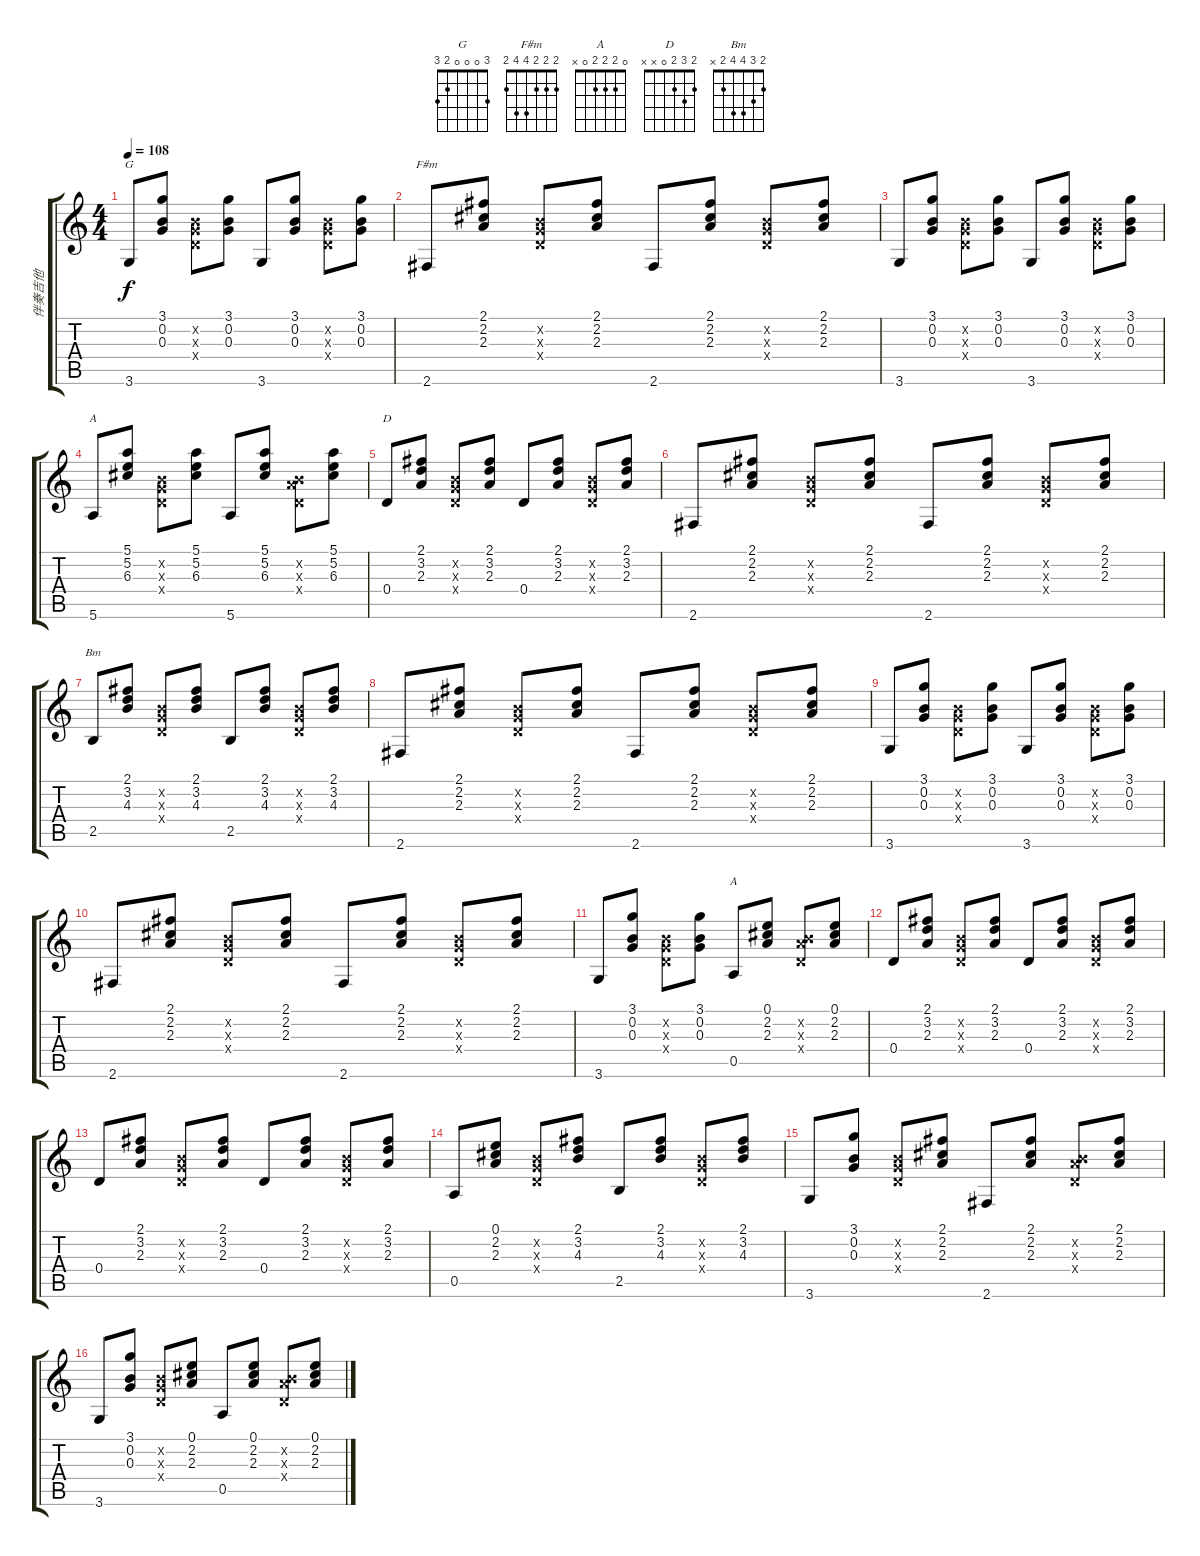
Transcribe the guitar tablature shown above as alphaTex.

\track ("伴奏吉他" "伴奏吉他") {instrument acousticguitarnylon}
\staff {score tabs}
\tuning (E4 B3 G3 D3 A2 E2) {hide}
\chord ("G" 3 0 0 0 2 3)
\chord ("F#m" 2 2 2 4 4 2)
\chord ("A" 5 5 6 7 7 5) {firstfret 5}
\chord ("D" 2 3 2 0 x x)
\chord ("Bm" 2 3 4 4 2 x)
\chord ("A" 0 2 2 2 0 x)
\ts (4 4)
\tempo 108
\clef g2
\ks c
3.6.8{ch "G" dy f} (3.1 0.2 0.3).8 (0.2{x} 0.3{x} 0.4{x}).8 (3.1 0.2 0.3).8 3.6.8 (3.1 0.2 0.3).8 (0.2{x} 0.3{x} 0.4{x}).8 (3.1 0.2 0.3).8 |
2.6.8{ch "F#m"} (2.1 2.2 2.3).8 (0.2{x} 0.3{x} 0.4{x}).8 (2.1 2.2 2.3).8 2.6.8 (2.1 2.2 2.3).8 (0.2{x} 0.3{x} 0.4{x}).8 (2.1 2.2 2.3).8 |
3.6.8 (3.1 0.2 0.3).8 (0.2{x} 0.3{x} 0.4{x}).8 (3.1 0.2 0.3).8 3.6.8 (3.1 0.2 0.3).8 (0.2{x} 0.3{x} 0.4{x}).8 (3.1 0.2 0.3).8 |
5.6.8{ch "A"} (5.1 5.2 6.3).8 (0.2{x} 0.3{x} 0.4{x}).8 (5.1 5.2 6.3).8 5.6.8 (5.1 5.2 6.3).8 (0.2{x} 2.3{x} 0.4{x}).8 (5.1 5.2 6.3).8 |
0.4.8{ch "D"} (2.1 3.2 2.3).8 (0.2{x} 0.3{x} 0.4{x}).8 (2.1 3.2 2.3).8 0.4.8 (2.1 3.2 2.3).8 (0.2{x} 0.3{x} 0.4{x}).8 (2.1 3.2 2.3).8 |
2.6.8 (2.1 2.2 2.3).8 (0.2{x} 0.3{x} 0.4{x}).8 (2.1 2.2 2.3).8 2.6.8 (2.1 2.2 2.3).8 (0.2{x} 0.3{x} 0.4{x}).8 (2.1 2.2 2.3).8 |
2.5.8{ch "Bm"} (2.1 3.2 4.3).8 (0.2{x} 0.3{x} 0.4{x}).8 (2.1 3.2 4.3).8 2.5.8 (2.1 3.2 4.3).8 (0.2{x} 0.3{x} 0.4{x}).8 (2.1 3.2 4.3).8 |
2.6.8 (2.1 2.2 2.3).8 (0.2{x} 0.3{x} 0.4{x}).8 (2.1 2.2 2.3).8 2.6.8 (2.1 2.2 2.3).8 (0.2{x} 0.3{x} 0.4{x}).8 (2.1 2.2 2.3).8 |
3.6.8 (3.1 0.2 0.3).8 (0.2{x} 0.3{x} 0.4{x}).8 (3.1 0.2 0.3).8 3.6.8 (3.1 0.2 0.3).8 (0.2{x} 0.3{x} 0.4{x}).8 (3.1 0.2 0.3).8 |
2.6.8 (2.1 2.2 2.3).8 (0.2{x} 0.3{x} 0.4{x}).8 (2.1 2.2 2.3).8 2.6.8 (2.1 2.2 2.3).8 (0.2{x} 0.3{x} 0.4{x}).8 (2.1 2.2 2.3).8 |
3.6.8 (3.1 0.2 0.3).8 (0.2{x} 0.3{x} 0.4{x}).8 (3.1 0.2 0.3).8 0.5.8{ch "A"} (0.1 2.2 2.3).8 (0.2{x} 2.3{x} 0.4{x}).8 (0.1 2.2 2.3).8 |
0.4.8 (2.1 3.2 2.3).8 (0.2{x} 0.3{x} 0.4{x}).8 (2.1 3.2 2.3).8 0.4.8 (2.1 3.2 2.3).8 (0.2{x} 0.3{x} 0.4{x}).8 (2.1 3.2 2.3).8 |
0.4.8 (2.1 3.2 2.3).8 (0.2{x} 0.3{x} 0.4{x}).8 (2.1 3.2 2.3).8 0.4.8 (2.1 3.2 2.3).8 (0.2{x} 0.3{x} 0.4{x}).8 (2.1 3.2 2.3).8 |
0.5.8 (0.1 2.2 2.3).8 (0.2{x} 0.3{x} 0.4{x}).8 (2.1 3.2 4.3).8 2.5.8 (2.1 3.2 4.3).8 (0.2{x} 0.3{x} 0.4{x}).8 (2.1 3.2 4.3).8 |
3.6.8 (3.1 0.2 0.3).8 (0.2{x} 0.3{x} 0.4{x}).8 (2.1 2.2 2.3).8 2.6.8 (2.1 2.2 2.3).8 (0.2{x} 2.3{x} 0.4{x}).8 (2.1 2.2 2.3).8 |
3.6.8 (3.1 0.2 0.3).8 (0.2{x} 0.3{x} 0.4{x}).8 (0.1 2.2 2.3).8 0.5.8 (0.1 2.2 2.3).8 (0.2{x} 2.3{x} 0.4{x}).8 (0.1 2.2 2.3).8
